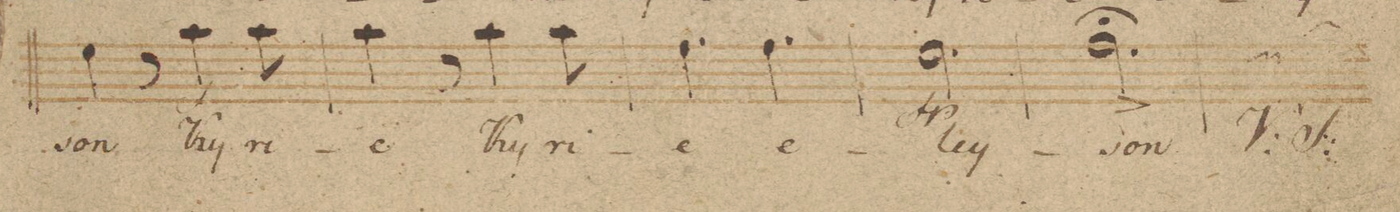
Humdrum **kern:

**kern	**text	**dynam
*I"Canto	*	*
*clefC1	*	*
*k[b-]	*	*
*M6/8	*	*
4cc\	-son	.
8r	.	.
4ff\	Ky-	.
8ff\	-ri-	.
=78	=78	=78
4ff\	-e	.
8r	.	.
4ff\	Ky-	.
8ff\	-ri-	.
=79	=79	=79
4.dd\	-e	.
4.dd\	e-	.
=80	=80	=80
2.cc\	-ley-	fp
=81	=81	=81
2.dd^<;\	-son	.
=82	=82	=82
*-	*-	*-
